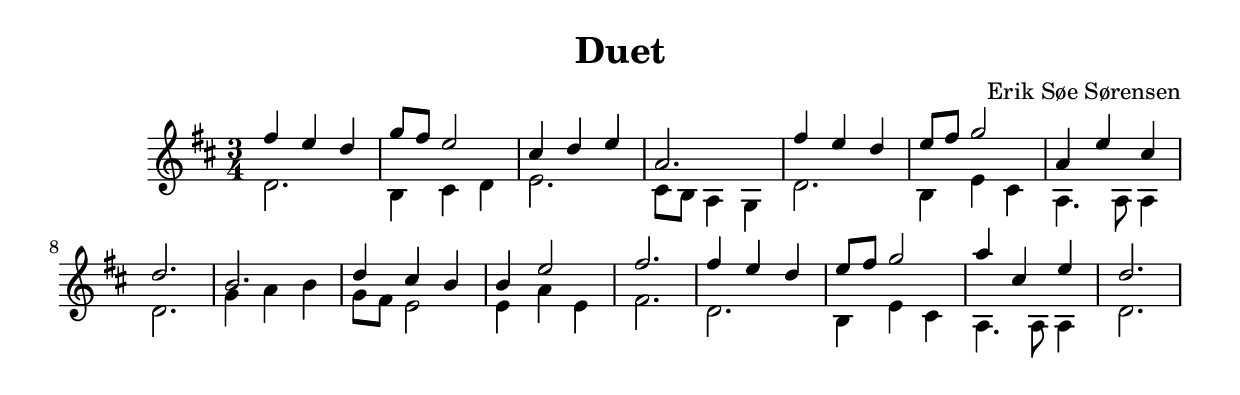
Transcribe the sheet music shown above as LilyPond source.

				% Komponeret 26/10-19
				% Erik Søe Sørensen

%% Mål: Duet, 2 violiner, 3/4 takt.

\version "2.18.2"
\header {
  title = "Duet"
  composer = "Erik Søe Sørensen"
}
musik = \transpose c d' {
    \time 3/4
    \key c \major
    {
      <<
	%% Create voices:
	\context Voice = "Violin 1" {\voiceOne}
	\context Voice = "Violin 2" {\voiceTwo}
	>>
      %% I ii V I
      <<
      	\context Voice = "Violin 1" \relative {|e'4 d c | f8 e d2}
	\context Voice = "Violin 2" \relative {|c2. | a4 b c }
      >>
      <<
	\context Voice = "Violin 1" \relative {|b4 c d | g,2.}
	\context Voice = "Violin 2" \relative {|d2. | b8 a g4 f  }
      >>
      %% I ii V I
      <<
      	\context Voice = "Violin 1" \relative {|e'4 d c | d8 e f2}
	\context Voice = "Violin 2" \relative {|c2. | a4 d b }
      >>
      <<
	\context Voice = "Violin 1" \relative {|g4 d' b | c2. }
	\context Voice = "Violin 2" \relative {|g,4. g8 g4 | c2. }
      >>

      %% IV IV ii vi
      <<
      	\context Voice = "Violin 1" \relative {|a2. | c4 b a}
      	\context Voice = "Violin 2" \relative {|f4 g a | f8 e d2}
      >>
      <<
       	\context Voice = "Violin 1" \relative {|a4 d2 | e2.}
       	\context Voice = "Violin 2" \relative {|d4 g d | e2.}
       >>

      %% I ii V I
      <<
      	\context Voice = "Violin 1" \relative {|e'4 d c | d8 e f2}
	\context Voice = "Violin 2" \relative {|c2. | a4 d b }
      >>
      <<
	\context Voice = "Violin 1" \relative {|g'4 b, d | c2. }
	\context Voice = "Violin 2" \relative {|g,4. g8 g4 | c2. }
      >>

}
  }
\score {
  \musik
  \layout { }
  }
%showLastLength = R1*3
\score {
  \new Staff \with {midiInstrument = #"violin"} {
    \unfoldRepeats \musik
  }
  \midi {
    midiInstrument = violin
    \tempo 4 = 120
  }
}
